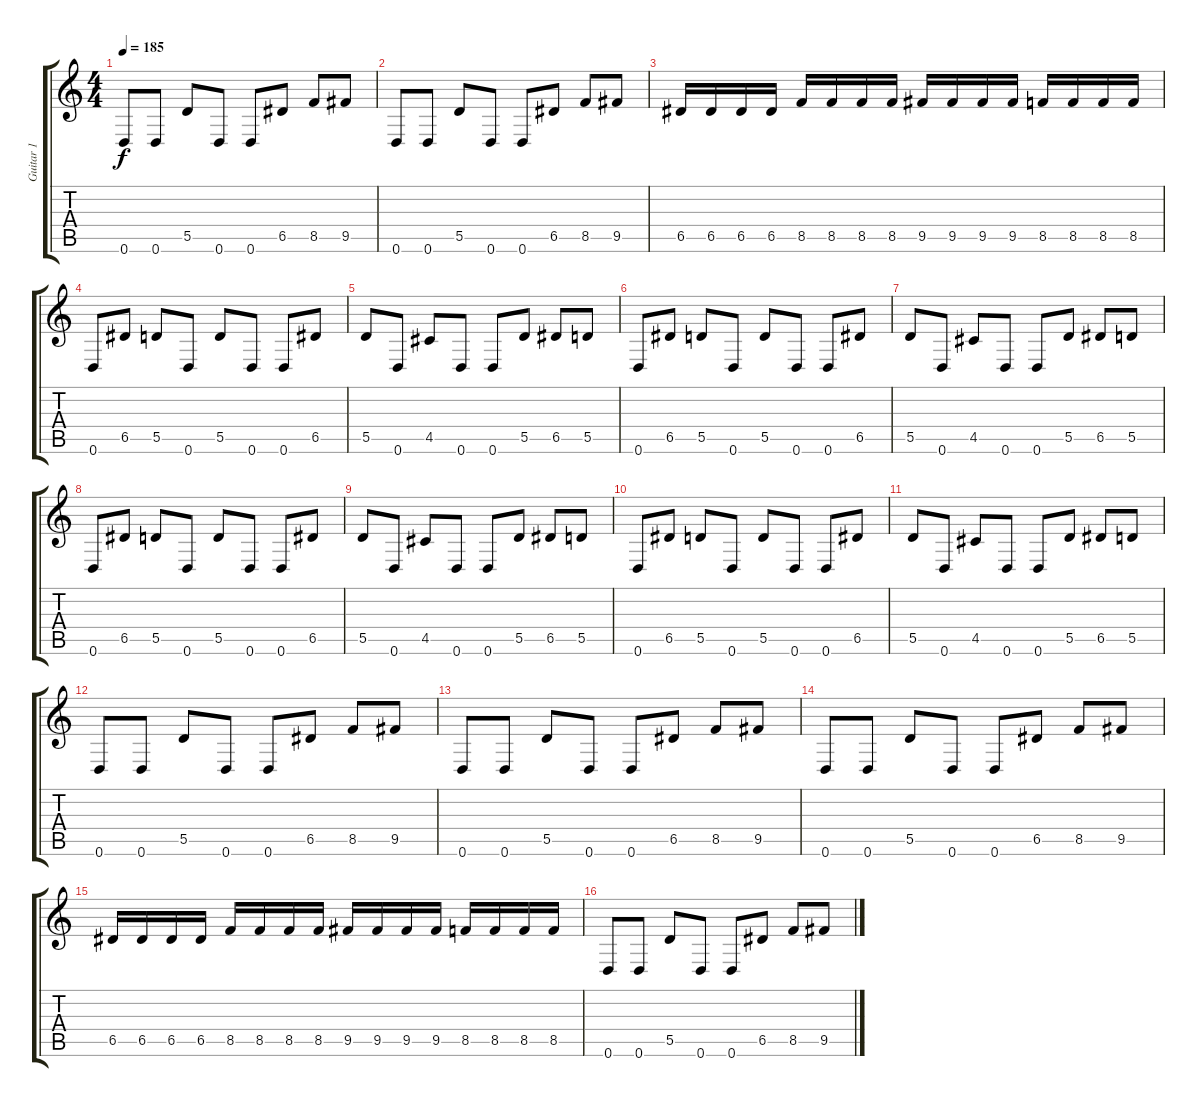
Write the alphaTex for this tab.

\track ("Guitar 1" "Guitar 1") {instrument distortionguitar}
\staff {score tabs}
\tuning (E4 B3 G3 D3 A2 D2) {hide}
\ts (4 4)
\tempo 185
\clef g2
\ks c
0.6.8{dy f} 0.6.8 5.5.8 0.6.8 0.6.8 6.5.8 8.5.8 9.5.8 |
0.6.8 0.6.8 5.5.8 0.6.8 0.6.8 6.5.8 8.5.8 9.5.8 |
6.5.16 6.5.16 6.5.16 6.5.16 8.5.16 8.5.16 8.5.16 8.5.16 9.5.16 9.5.16 9.5.16 9.5.16 8.5.16 8.5.16 8.5.16 8.5.16 |
0.6.8 6.5.8 5.5.8 0.6.8 5.5.8 0.6.8 0.6.8 6.5.8 |
5.5.8 0.6.8 4.5.8 0.6.8 0.6.8 5.5.8 6.5.8 5.5.8 |
0.6.8 6.5.8 5.5.8 0.6.8 5.5.8 0.6.8 0.6.8 6.5.8 |
5.5.8 0.6.8 4.5.8 0.6.8 0.6.8 5.5.8 6.5.8 5.5.8 |
0.6.8 6.5.8 5.5.8 0.6.8 5.5.8 0.6.8 0.6.8 6.5.8 |
5.5.8 0.6.8 4.5.8 0.6.8 0.6.8 5.5.8 6.5.8 5.5.8 |
0.6.8 6.5.8 5.5.8 0.6.8 5.5.8 0.6.8 0.6.8 6.5.8 |
5.5.8 0.6.8 4.5.8 0.6.8 0.6.8 5.5.8 6.5.8 5.5.8 |
0.6.8 0.6.8 5.5.8 0.6.8 0.6.8 6.5.8 8.5.8 9.5.8 |
0.6.8 0.6.8 5.5.8 0.6.8 0.6.8 6.5.8 8.5.8 9.5.8 |
0.6.8 0.6.8 5.5.8 0.6.8 0.6.8 6.5.8 8.5.8 9.5.8 |
6.5.16 6.5.16 6.5.16 6.5.16 8.5.16 8.5.16 8.5.16 8.5.16 9.5.16 9.5.16 9.5.16 9.5.16 8.5.16 8.5.16 8.5.16 8.5.16 |
0.6.8 0.6.8 5.5.8 0.6.8 0.6.8 6.5.8 8.5.8 9.5.8
